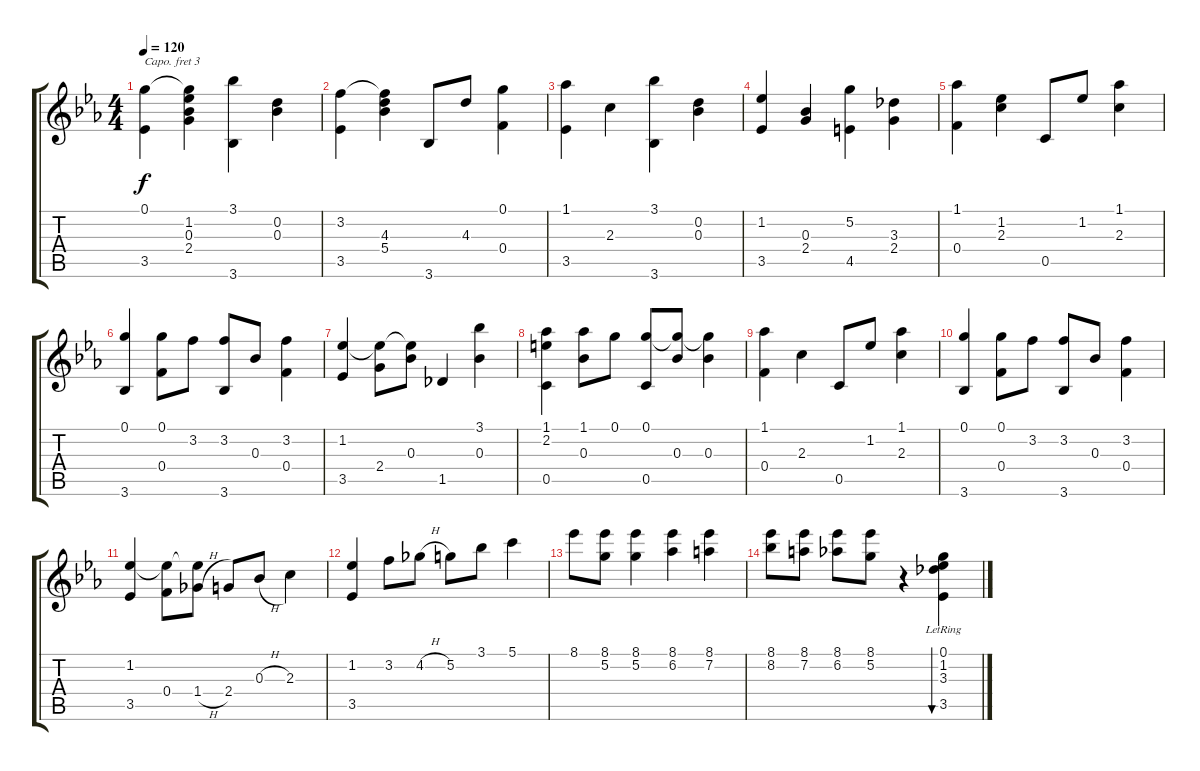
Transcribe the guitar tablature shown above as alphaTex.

\track "" {instrument acousticguitarnylon}
\staff {score tabs}
\capo 3
\tuning (E4 B3 G3 D3 A2 E2) {hide}
\ts (4 4)
\tempo 120
\clef g2
\ks eb
(0.1 3.5).4{dy f} (0.1{t} 1.2 0.3 2.4).4 (3.1 3.6).4 (0.2 0.3).4 |
(3.2 3.5).4 (3.2{t} 4.3 5.4).4 3.6.8 4.3.8 (0.1 0.4).4 |
(1.1 3.5).4 2.3.4 (3.1 3.6).4 (0.2 0.3).4 |
(1.2 3.5).4 (0.3 2.4).4 (5.2 4.5).4 (3.3 2.4).4 |
(1.1 0.4).4 (1.2 2.3).4 0.5.8 1.2.8 (1.1 2.3).4 |
(0.1 3.6).4 (0.1 0.4).8 3.2.8 (3.2 3.6).8 0.3.8 (3.2 0.4).4 |
(1.2 3.5).4 (1.2{t} 2.4).8 (1.2{t} 0.3).8 1.5.4 (3.1 0.3).4 |
(1.1 2.2 0.5).4 (1.1 0.3).8 0.1.8 (0.1 0.5).8 (0.1{t} 0.3).8 (0.1{t} 0.3).4 |
(1.1 0.4).4 2.3.4 0.5.8 1.2.8 (1.1 2.3).4 |
(0.1 3.6).4 (0.1 0.4).8 3.2.8 (3.2 3.6).8 0.3.8 (3.2 0.4).4 |
(1.2 3.5).4 (1.2{t} 0.4).8 (1.2{t} 1.4{h}).8 2.4.8 0.3{h}.8 2.3.4 |
(1.2 3.5).4 3.2.8 4.2{h}.8 5.2.8 3.1.8 5.1.4 |
8.1.8 (8.1 5.2).8 (8.1 5.2).4 (8.1 6.2).4 (8.1 7.2).4 |
(8.1 8.2).8 (8.1 7.2).8 (8.1 6.2).8 (8.1 5.2).8 r.4 (0.1 1.2 3.3 3.5{lr}).4{bu 480}
